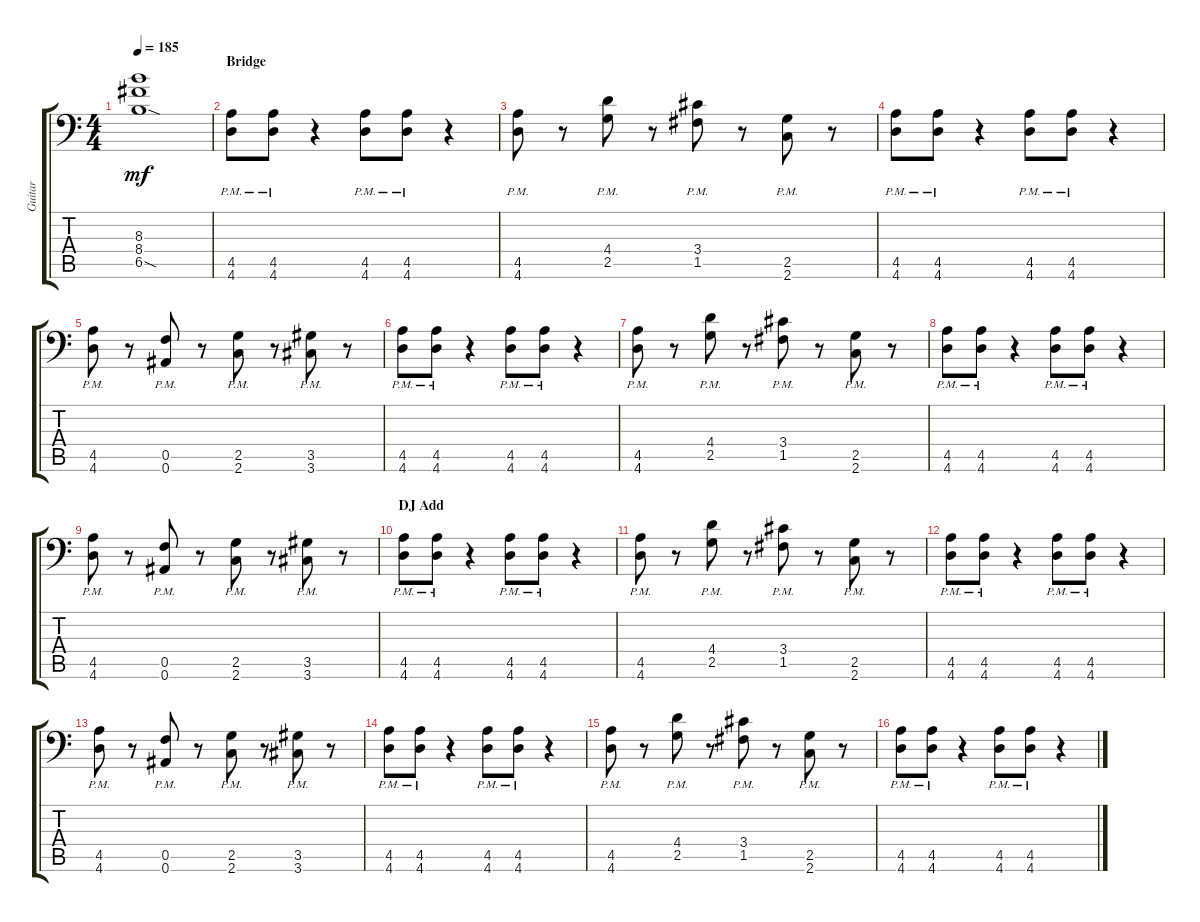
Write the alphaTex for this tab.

\track ("Guitar" "Guitar") {instrument distortionguitar}
\staff {score tabs}
\tuning (C4 G3 Eb3 Bb2 F2 Bb1) {hide}
\ts (4 4)
\tempo 185
\clef f4
\ks c
(8.3{t} 8.4{t} 6.5{sod t}).1{dy mf} |
\section ("" "Bridge")
(4.5{pm} 4.6{pm}).8 (4.5{pm} 4.6{pm}).8 r.4 (4.5{pm} 4.6{pm}).8 (4.5{pm} 4.6{pm}).8 r.4 |
(4.5{pm} 4.6{pm}).8 r.8 (4.4{pm} 2.5{pm}).8 r.8 (3.4{pm} 1.5{pm}).8 r.8 (2.5{pm} 2.6{pm}).8 r.8 |
(4.5{pm} 4.6{pm}).8 (4.5{pm} 4.6{pm}).8 r.4 (4.5{pm} 4.6{pm}).8 (4.5{pm} 4.6{pm}).8 r.4 |
(4.5{pm} 4.6{pm}).8 r.8 (0.5{pm} 0.6{pm}).8 r.8 (2.5{pm} 2.6{pm}).8 r.8 (3.5{pm} 3.6{pm}).8 r.8 |
(4.5{pm} 4.6{pm}).8 (4.5{pm} 4.6{pm}).8 r.4 (4.5{pm} 4.6{pm}).8 (4.5{pm} 4.6{pm}).8 r.4 |
(4.5{pm} 4.6{pm}).8 r.8 (4.4{pm} 2.5{pm}).8 r.8 (3.4{pm} 1.5{pm}).8 r.8 (2.5{pm} 2.6{pm}).8 r.8 |
(4.5{pm} 4.6{pm}).8 (4.5{pm} 4.6{pm}).8 r.4 (4.5{pm} 4.6{pm}).8 (4.5{pm} 4.6{pm}).8 r.4 |
(4.5{pm} 4.6{pm}).8 r.8 (0.5{pm} 0.6{pm}).8 r.8 (2.5{pm} 2.6{pm}).8 r.8 (3.5{pm} 3.6{pm}).8 r.8 |
\section ("" "DJ Add")
(4.5{pm} 4.6{pm}).8 (4.5{pm} 4.6{pm}).8 r.4 (4.5{pm} 4.6{pm}).8 (4.5{pm} 4.6{pm}).8 r.4 |
(4.5{pm} 4.6{pm}).8 r.8 (4.4{pm} 2.5{pm}).8 r.8 (3.4{pm} 1.5{pm}).8 r.8 (2.5{pm} 2.6{pm}).8 r.8 |
(4.5{pm} 4.6{pm}).8 (4.5{pm} 4.6{pm}).8 r.4 (4.5{pm} 4.6{pm}).8 (4.5{pm} 4.6{pm}).8 r.4 |
(4.5{pm} 4.6{pm}).8 r.8 (0.5{pm} 0.6{pm}).8 r.8 (2.5{pm} 2.6{pm}).8 r.8 (3.5{pm} 3.6{pm}).8 r.8 |
(4.5{pm} 4.6{pm}).8 (4.5{pm} 4.6{pm}).8 r.4 (4.5{pm} 4.6{pm}).8 (4.5{pm} 4.6{pm}).8 r.4 |
(4.5{pm} 4.6{pm}).8 r.8 (4.4{pm} 2.5{pm}).8 r.8 (3.4{pm} 1.5{pm}).8 r.8 (2.5{pm} 2.6{pm}).8 r.8 |
(4.5{pm} 4.6{pm}).8 (4.5{pm} 4.6{pm}).8 r.4 (4.5{pm} 4.6{pm}).8 (4.5{pm} 4.6{pm}).8 r.4
